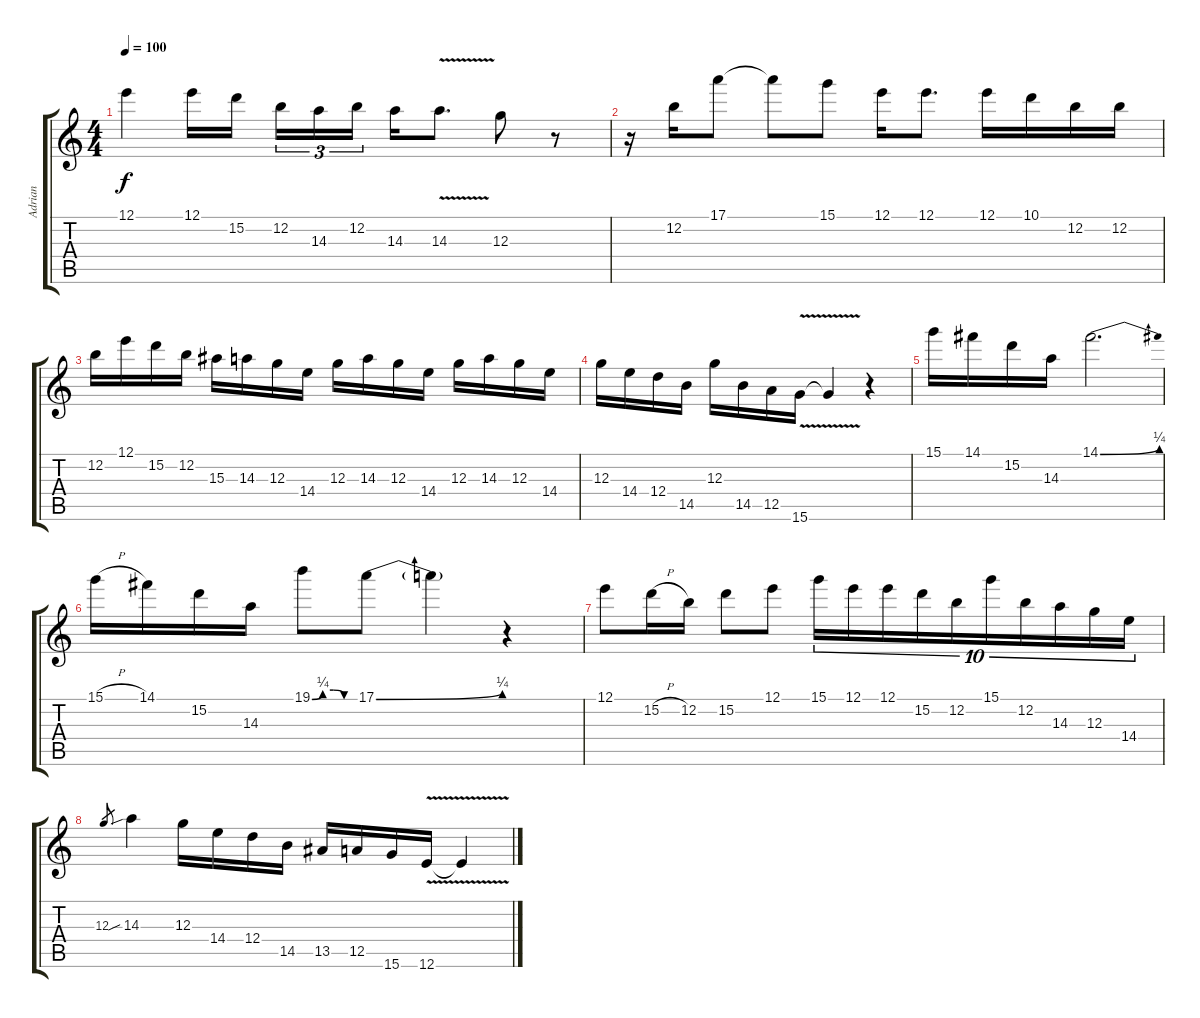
\track ("Adrian " "Adrian ") {instrument distortionguitar}
\staff {score tabs}
\tuning (E4 B3 G3 D3 A2 E2) {hide}
\ts (4 4)
\tempo 100
\clef g2
\ks c
12.1.4{dy f} 12.1.16 15.2.16 12.2.16{tu (3 2)} 14.3.16{tu (3 2)} 12.2.16{tu (3 2)} 14.3.16 14.3{v}.8{d} 12.3.8 r.8 |
r.16 12.2.16 17.1.8 17.1{t}.8 15.1.8 12.1.16 12.1.8{d} 12.1.16 10.1.16 12.2.16 12.2.16 |
12.2.16 12.1.16 15.2.16 12.2.16 15.3.16 14.3.16 12.3.16 14.4.16 12.3.16 14.3.16 12.3.16 14.4.16 12.3.16 14.3.16 12.3.16 14.4.16 |
12.3.16 14.4.16 12.4.16 14.5.16 12.3.16 14.5.16 12.5.16 15.6{v}.16 15.6{t}.4 r.4 |
15.1.16 14.1.16 15.2.16 14.3.16 14.1{be (bend 0 0 60 1)}.2{d} |
15.1{h}.16 14.1.16 15.2.16 14.3.16 19.1{be (custom 0 0 15 1 30 1 45 0 60 0)}.8 17.1{be (bend 0 0 60 1)}.8 17.1{t}.4 r.4 |
12.1.8 15.2{h}.16 12.2.16 15.2.8 12.1.8 15.1.16{tu (10 8)} 12.1.16{tu (10 8)} 12.1.16{tu (10 8)} 15.2.16{tu (10 8)} 12.2.16{tu (10 8)} 15.1.16{tu (10 8)} 12.2.16{tu (10 8)} 14.3.16{tu (10 8)} 12.3.16{tu (10 8)} 14.4.16{tu (10 8)} |
12.3.8{gr} 14.3{sib}.4 12.3.16 14.4.16 12.4.16 14.5.16 13.5.16 12.5.16 15.6.16 12.6{v}.16 12.6{t}.4
